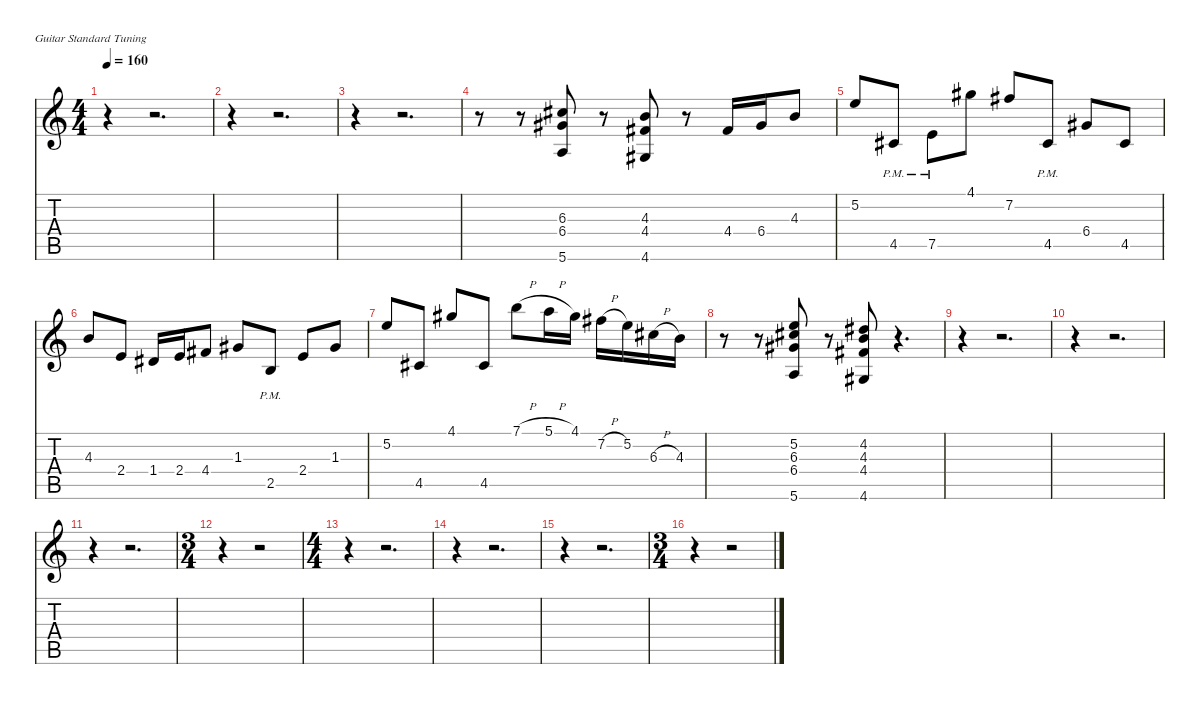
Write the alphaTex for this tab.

\defaultSystemsLayout 4
\hideDynamics
\bracketExtendMode nobrackets
\singleTrackTrackNamePolicy hidden
\multiTrackTrackNamePolicy hidden
\firstSystemTrackNameMode fullname
\firstSystemTrackNameOrientation horizontal
\otherSystemsTrackNameOrientation horizontal
\track ("Distortion 2" "od.guit.") {instrument overdrivenguitar}
\staff {score tabs}
\tuning (E4 B3 G3 D3 A2 E2)
\ts (4 4)
\tempo 160
\clef g2
\ks c
r.4{dy f beam Down} r.2{d beam Down} |
r.4{beam Down} r.2{d beam Down} |
r.4{beam Down} r.2{d beam Down} |
r.8{beam Down} r.8{beam Down} (6.3{acc #} 6.4{acc #} 5.6).8{beam Up} r.8{beam Up} (4.3 4.4{acc #} 4.6{acc #}).8{beam Up} r.8{beam Up} 4.4{acc #}.16{beam Up} 6.4{acc #}.16{beam Up} 4.3.8{beam Up} |
5.2.8{beam Up} 4.5{pm acc #}.8{beam Up} 7.5{pm}.8{beam Down} 4.1{acc #}.8{beam Down} 7.2{acc #}.8{beam Up} 4.5{pm acc #}.8{beam Up} 6.4{acc #}.8{beam Up} 4.5{acc #}.8{beam Up} |
4.3.8{beam Up} 2.4.8{beam Up} 1.4{acc #}.16{beam Up} 2.4.16{beam Up} 4.4{acc #}.8{beam Up} 1.3{acc #}.8{beam Up} 2.5{pm}.8{beam Up} 2.4.8{beam Up} 1.3{acc #}.8{beam Up} |
5.2.8{beam Up} 4.5{acc #}.8{beam Up} 4.1{acc #}.8{beam Up} 4.5{acc #}.8{beam Up} 7.1{h}.8{beam Down} 5.1{h}.16{beam Down} 4.1{acc #}.16{beam Down} 7.2{h acc #}.16{beam Down} 5.2.16{beam Down} 6.3{h acc #}.16{beam Down} 4.3.16{beam Down} |
r.8{beam Down} r.8{beam Down} (5.2 6.3{acc #} 6.4{acc #} 5.6).8{beam Up} r.8{beam Up} (4.2{acc #} 4.3 4.4{acc #} 4.6{acc #}).8{beam Up} r.4{d beam Up} |
r.4{beam Down} r.2{d beam Down} |
r.4{beam Down} r.2{d beam Down} |
r.4{beam Down} r.2{d beam Down} |
\ts (3 4)
\beaming (8 3 1 1 1)
r.4{beam Down} r.2{beam Down} |
\ts (4 4)
\beaming (8 2 2 2 2)
r.4{beam Down} r.2{d beam Down} |
r.4{beam Down} r.2{d beam Down} |
r.4{beam Down} r.2{d beam Down} |
\ts (3 4)
\beaming (8 3 1 1 1)
r.4{beam Down} r.2{beam Down}
